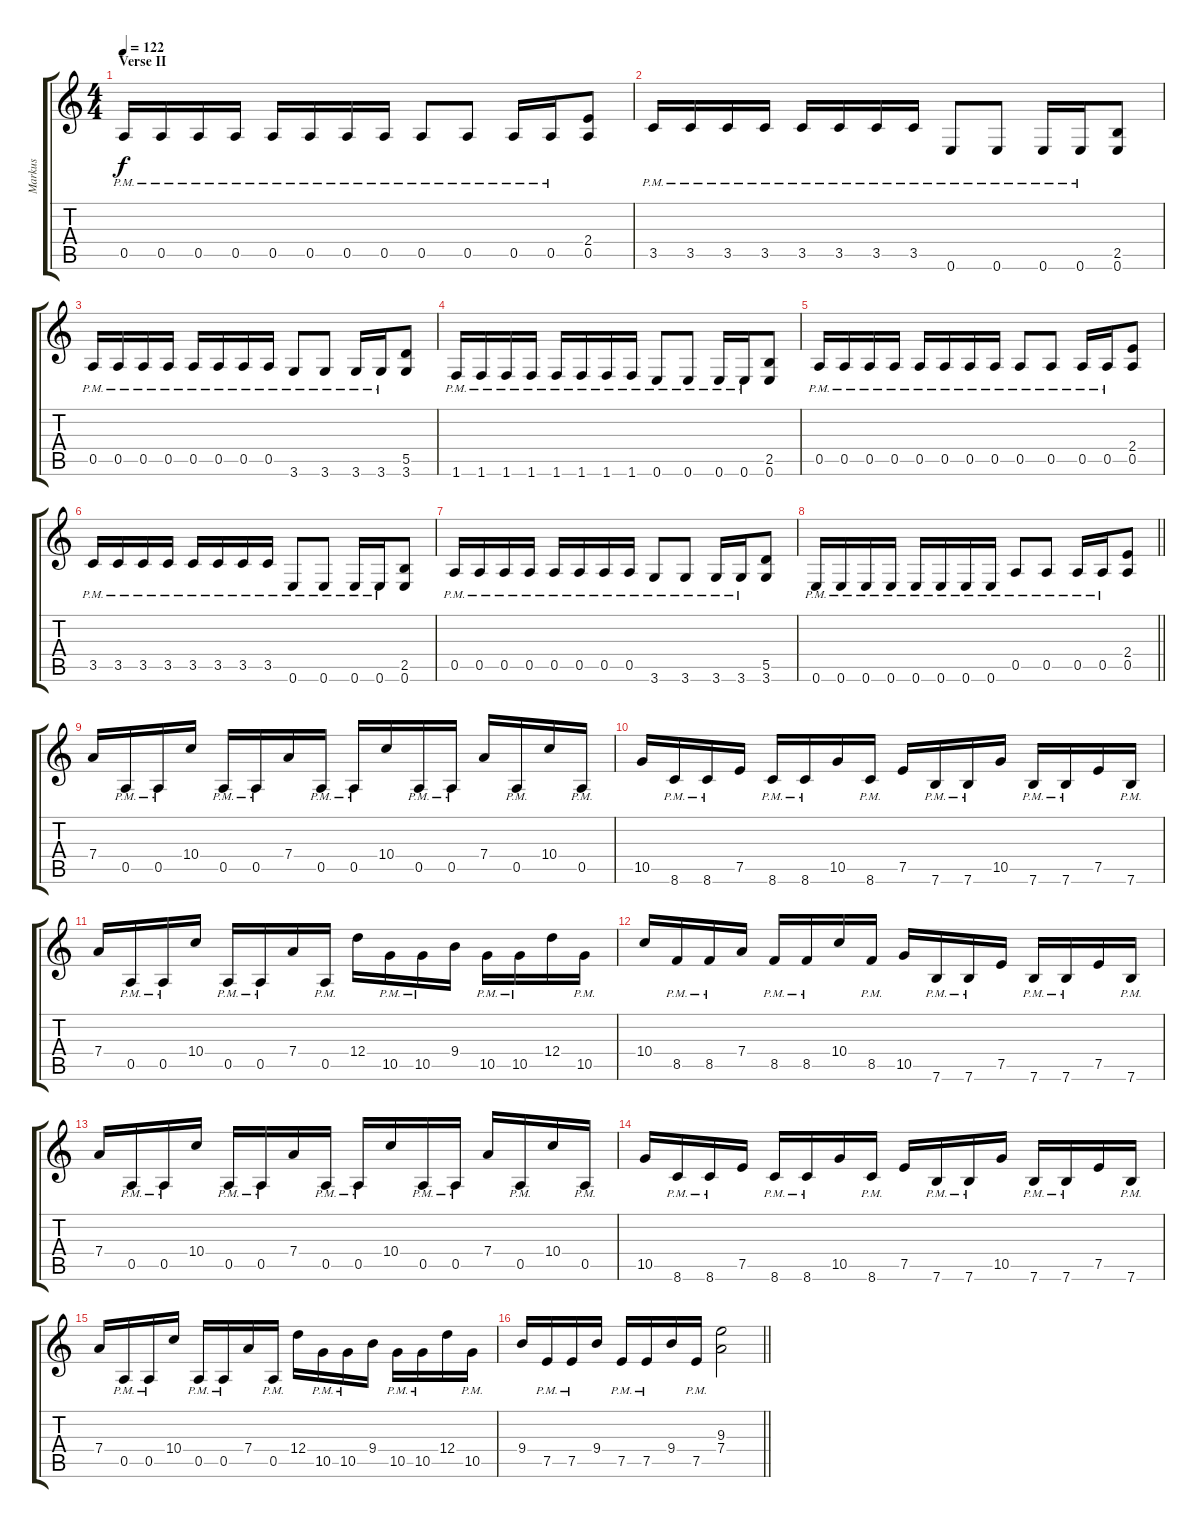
\track ("Markus" "Markus") {instrument distortionguitar}
\staff {score tabs}
\tuning (E4 B3 G3 D3 A2 E2) {hide}
\ts (4 4)
\section ("" "Verse II")
\tempo 122
\clef g2
\ks c
0.5{pm}.16{dy f volume 13} 0.5{pm}.16 0.5{pm}.16 0.5{pm}.16 0.5{pm}.16 0.5{pm}.16 0.5{pm}.16 0.5{pm}.16 0.5{pm}.8 0.5{pm}.8 0.5{pm}.16 0.5{pm}.16 (2.4 0.5).8 |
3.5{pm}.16 3.5{pm}.16 3.5{pm}.16 3.5{pm}.16 3.5{pm}.16 3.5{pm}.16 3.5{pm}.16 3.5{pm}.16 0.6{pm}.8 0.6{pm}.8 0.6{pm}.16 0.6{pm}.16 (2.5 0.6).8 |
0.5{pm}.16 0.5{pm}.16 0.5{pm}.16 0.5{pm}.16 0.5{pm}.16 0.5{pm}.16 0.5{pm}.16 0.5{pm}.16 3.6{pm}.8 3.6{pm}.8 3.6{pm}.16 3.6{pm}.16 (5.5 3.6).8 |
1.6{pm}.16 1.6{pm}.16 1.6{pm}.16 1.6{pm}.16 1.6{pm}.16 1.6{pm}.16 1.6{pm}.16 1.6{pm}.16 0.6{pm}.8 0.6{pm}.8 0.6{pm}.16 0.6{pm}.16 (2.5 0.6).8 |
0.5{pm}.16 0.5{pm}.16 0.5{pm}.16 0.5{pm}.16 0.5{pm}.16 0.5{pm}.16 0.5{pm}.16 0.5{pm}.16 0.5{pm}.8 0.5{pm}.8 0.5{pm}.16 0.5{pm}.16 (2.4 0.5).8 |
3.5{pm}.16 3.5{pm}.16 3.5{pm}.16 3.5{pm}.16 3.5{pm}.16 3.5{pm}.16 3.5{pm}.16 3.5{pm}.16 0.6{pm}.8 0.6{pm}.8 0.6{pm}.16 0.6{pm}.16 (2.5 0.6).8 |
0.5{pm}.16 0.5{pm}.16 0.5{pm}.16 0.5{pm}.16 0.5{pm}.16 0.5{pm}.16 0.5{pm}.16 0.5{pm}.16 3.6{pm}.8 3.6{pm}.8 3.6{pm}.16 3.6{pm}.16 (5.5 3.6).8 |
\barLineRight lightlight
0.6{pm}.16 0.6{pm}.16 0.6{pm}.16 0.6{pm}.16 0.6{pm}.16 0.6{pm}.16 0.6{pm}.16 0.6{pm}.16 0.5{pm}.8 0.5{pm}.8 0.5{pm}.16 0.5{pm}.16 (2.4 0.5).8 |
\section ("" "")
7.4.16{volume 8} 0.5{pm}.16 0.5{pm}.16 10.4.16 0.5{pm}.16 0.5{pm}.16 7.4.16 0.5{pm}.16 0.5{pm}.16 10.4.16 0.5{pm}.16 0.5{pm}.16 7.4.16 0.5{pm}.16 10.4.16 0.5{pm}.16 |
10.5.16 8.6{pm}.16 8.6{pm}.16 7.5.16 8.6{pm}.16 8.6{pm}.16 10.5.16 8.6{pm}.16 7.5.16 7.6{pm}.16 7.6{pm}.16 10.5.16 7.6{pm}.16 7.6{pm}.16 7.5.16 7.6{pm}.16 |
7.4.16 0.5{pm}.16 0.5{pm}.16 10.4.16 0.5{pm}.16 0.5{pm}.16 7.4.16 0.5{pm}.16 12.4.16 10.5{pm}.16 10.5{pm}.16 9.4.16 10.5{pm}.16 10.5{pm}.16 12.4.16 10.5{pm}.16 |
10.4.16 8.5{pm}.16 8.5{pm}.16 7.4.16 8.5{pm}.16 8.5{pm}.16 10.4.16 8.5{pm}.16 10.5.16 7.6{pm}.16 7.6{pm}.16 7.5.16 7.6{pm}.16 7.6{pm}.16 7.5.16 7.6{pm}.16 |
7.4.16 0.5{pm}.16 0.5{pm}.16 10.4.16 0.5{pm}.16 0.5{pm}.16 7.4.16 0.5{pm}.16 0.5{pm}.16 10.4.16 0.5{pm}.16 0.5{pm}.16 7.4.16 0.5{pm}.16 10.4.16 0.5{pm}.16 |
10.5.16 8.6{pm}.16 8.6{pm}.16 7.5.16 8.6{pm}.16 8.6{pm}.16 10.5.16 8.6{pm}.16 7.5.16 7.6{pm}.16 7.6{pm}.16 10.5.16 7.6{pm}.16 7.6{pm}.16 7.5.16 7.6{pm}.16 |
7.4.16 0.5{pm}.16 0.5{pm}.16 10.4.16 0.5{pm}.16 0.5{pm}.16 7.4.16 0.5{pm}.16 12.4.16 10.5{pm}.16 10.5{pm}.16 9.4.16 10.5{pm}.16 10.5{pm}.16 12.4.16 10.5{pm}.16 |
\barLineRight lightlight
9.4.16 7.5{pm}.16 7.5{pm}.16 9.4.16 7.5{pm}.16 7.5{pm}.16 9.4.16 7.5{pm}.16 (9.3 7.4).2
